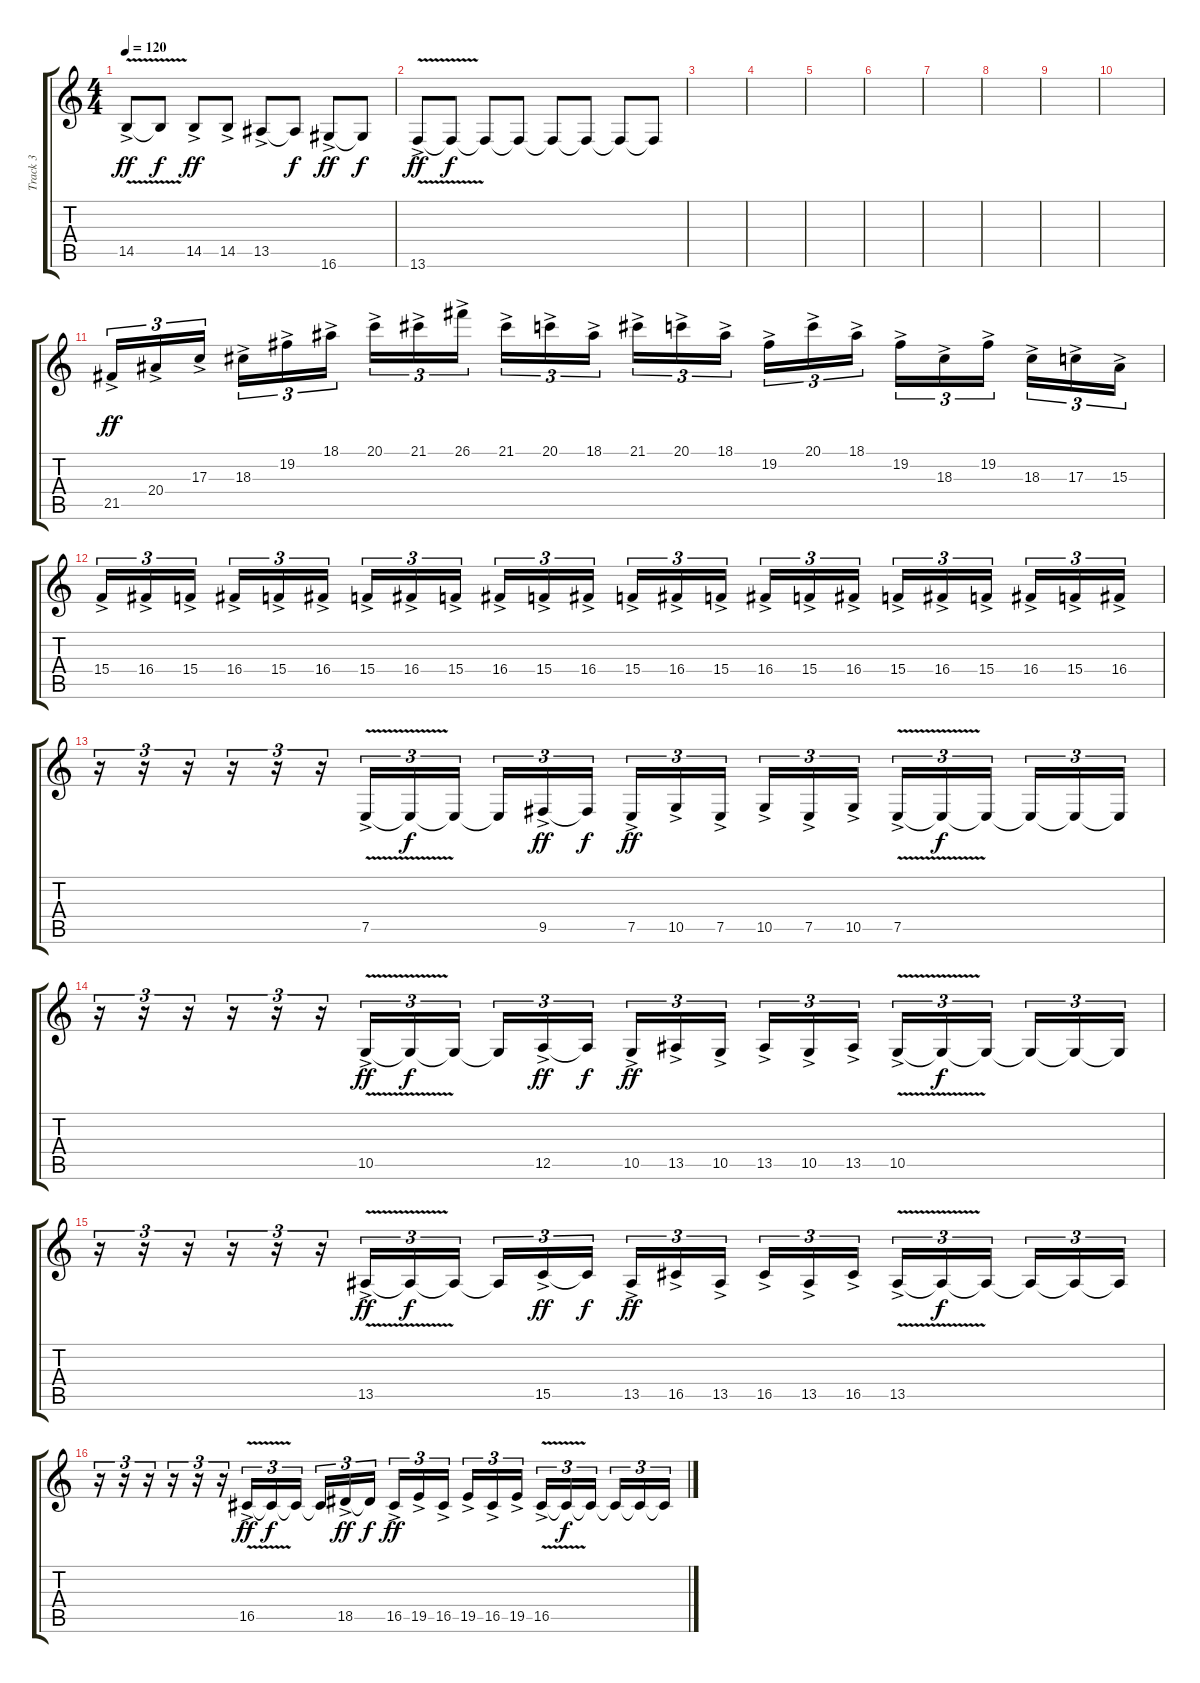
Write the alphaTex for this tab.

\track ("Track 3" "Track 3") {instrument flute}
\staff {score tabs}
\tuning (E4 B3 G3 D3 A2 E2) {hide}
\ts (4 4)
\tempo 120
\clef g2
\ks c
14.5{v ac}.8{dy ff} 14.5{t}.8{dy f} 14.5{ac}.8{dy ff} 14.5{ac}.8 13.5{ac}.8 13.5{t}.8{dy f} 16.6{ac}.8{dy ff} 16.6{t}.8{dy f} |
13.6{v ac}.8{dy ff} 13.6{t}.8{dy f} 13.6{t}.8 13.6{t}.8 13.6{t}.8 13.6{t}.8 13.6{t}.8 13.6{t}.8 |
|
|
|
|
|
|
|
|
21.5{ac}.16{tu (3 2) dy ff} 20.4{ac}.16{tu (3 2)} 17.3{ac}.16{tu (3 2) beam splitsecondary} 18.3{ac}.16{tu (3 2)} 19.2{ac}.16{tu (3 2)} 18.1{ac}.16{tu (3 2)} 20.1{ac}.16{tu (3 2)} 21.1{ac}.16{tu (3 2)} 26.1{ac}.16{tu (3 2) beam splitsecondary} 21.1{ac}.16{tu (3 2)} 20.1{ac}.16{tu (3 2)} 18.1{ac}.16{tu (3 2)} 21.1{ac}.16{tu (3 2)} 20.1{ac}.16{tu (3 2)} 18.1{ac}.16{tu (3 2) beam splitsecondary} 19.2{ac}.16{tu (3 2)} 20.1{ac}.16{tu (3 2)} 18.1{ac}.16{tu (3 2)} 19.2{ac}.16{tu (3 2)} 18.3{ac}.16{tu (3 2)} 19.2{ac}.16{tu (3 2) beam splitsecondary} 18.3{ac}.16{tu (3 2)} 17.3{ac}.16{tu (3 2)} 15.3{ac}.16{tu (3 2)} |
15.4{ac}.16{tu (3 2)} 16.4{ac}.16{tu (3 2) volume 10} 15.4{ac}.16{tu (3 2) beam splitsecondary} 16.4{ac}.16{tu (3 2)} 15.4{ac}.16{tu (3 2)} 16.4{ac}.16{tu (3 2)} 15.4{ac}.16{tu (3 2)} 16.4{ac}.16{tu (3 2)} 15.4{ac}.16{tu (3 2) beam splitsecondary} 16.4{ac}.16{tu (3 2)} 15.4{ac}.16{tu (3 2)} 16.4{ac}.16{tu (3 2)} 15.4{ac}.16{tu (3 2)} 16.4{ac}.16{tu (3 2)} 15.4{ac}.16{tu (3 2) beam splitsecondary} 16.4{ac}.16{tu (3 2)} 15.4{ac}.16{tu (3 2)} 16.4{ac}.16{tu (3 2)} 15.4{ac}.16{tu (3 2)} 16.4{ac}.16{tu (3 2)} 15.4{ac}.16{tu (3 2) beam splitsecondary} 16.4{ac}.16{tu (3 2)} 15.4{ac}.16{tu (3 2)} 16.4{ac}.16{tu (3 2)} |
r.16{tu (3 2) volume 16} r.16{tu (3 2)} r.16{tu (3 2)} r.16{tu (3 2)} r.16{tu (3 2)} r.16{tu (3 2)} 7.5{v ac}.16{tu (3 2)} 7.5{t}.16{tu (3 2) dy f} 7.5{t}.16{tu (3 2) beam splitsecondary} 7.5{t}.16{tu (3 2)} 9.5{ac}.16{tu (3 2) dy ff} 9.5{t}.16{tu (3 2) dy f} 7.5{ac}.16{tu (3 2) dy ff} 10.5{ac}.16{tu (3 2)} 7.5{ac}.16{tu (3 2) beam splitsecondary} 10.5{ac}.16{tu (3 2)} 7.5{ac}.16{tu (3 2)} 10.5{ac}.16{tu (3 2)} 7.5{v ac}.16{tu (3 2)} 7.5{t}.16{tu (3 2) dy f} 7.5{t}.16{tu (3 2) beam splitsecondary} 7.5{t}.16{tu (3 2)} 7.5{t}.16{tu (3 2)} 7.5{t}.16{tu (3 2)} |
r.16{tu (3 2)} r.16{tu (3 2)} r.16{tu (3 2)} r.16{tu (3 2)} r.16{tu (3 2)} r.16{tu (3 2)} 10.5{v ac}.16{tu (3 2) dy ff} 10.5{t}.16{tu (3 2) dy f} 10.5{t}.16{tu (3 2) beam splitsecondary} 10.5{t}.16{tu (3 2)} 12.5{ac}.16{tu (3 2) dy ff} 12.5{t}.16{tu (3 2) dy f} 10.5{ac}.16{tu (3 2) dy ff} 13.5{ac}.16{tu (3 2)} 10.5{ac}.16{tu (3 2) beam splitsecondary} 13.5{ac}.16{tu (3 2)} 10.5{ac}.16{tu (3 2)} 13.5{ac}.16{tu (3 2)} 10.5{v ac}.16{tu (3 2)} 10.5{t}.16{tu (3 2) dy f} 10.5{t}.16{tu (3 2) beam splitsecondary} 10.5{t}.16{tu (3 2)} 10.5{t}.16{tu (3 2)} 10.5{t}.16{tu (3 2)} |
r.16{tu (3 2)} r.16{tu (3 2)} r.16{tu (3 2)} r.16{tu (3 2)} r.16{tu (3 2)} r.16{tu (3 2)} 13.5{v ac}.16{tu (3 2) dy ff} 13.5{t}.16{tu (3 2) dy f} 13.5{t}.16{tu (3 2) beam splitsecondary} 13.5{t}.16{tu (3 2)} 15.5{ac}.16{tu (3 2) dy ff} 15.5{t}.16{tu (3 2) dy f} 13.5{ac}.16{tu (3 2) dy ff} 16.5{ac}.16{tu (3 2)} 13.5{ac}.16{tu (3 2) beam splitsecondary} 16.5{ac}.16{tu (3 2)} 13.5{ac}.16{tu (3 2)} 16.5{ac}.16{tu (3 2)} 13.5{v ac}.16{tu (3 2)} 13.5{t}.16{tu (3 2) dy f} 13.5{t}.16{tu (3 2) beam splitsecondary} 13.5{t}.16{tu (3 2)} 13.5{t}.16{tu (3 2)} 13.5{t}.16{tu (3 2)} |
r.16{tu (3 2)} r.16{tu (3 2)} r.16{tu (3 2)} r.16{tu (3 2)} r.16{tu (3 2)} r.16{tu (3 2)} 16.5{v ac}.16{tu (3 2) dy ff} 16.5{t}.16{tu (3 2) dy f} 16.5{t}.16{tu (3 2) beam splitsecondary} 16.5{t}.16{tu (3 2)} 18.5{ac}.16{tu (3 2) dy ff} 18.5{t}.16{tu (3 2) dy f} 16.5{ac}.16{tu (3 2) dy ff} 19.5{ac}.16{tu (3 2)} 16.5{ac}.16{tu (3 2) beam splitsecondary} 19.5{ac}.16{tu (3 2)} 16.5{ac}.16{tu (3 2)} 19.5{ac}.16{tu (3 2)} 16.5{v ac}.16{tu (3 2)} 16.5{t}.16{tu (3 2) dy f} 16.5{t}.16{tu (3 2) beam splitsecondary} 16.5{t}.16{tu (3 2)} 16.5{t}.16{tu (3 2)} 16.5{t}.16{tu (3 2)}
